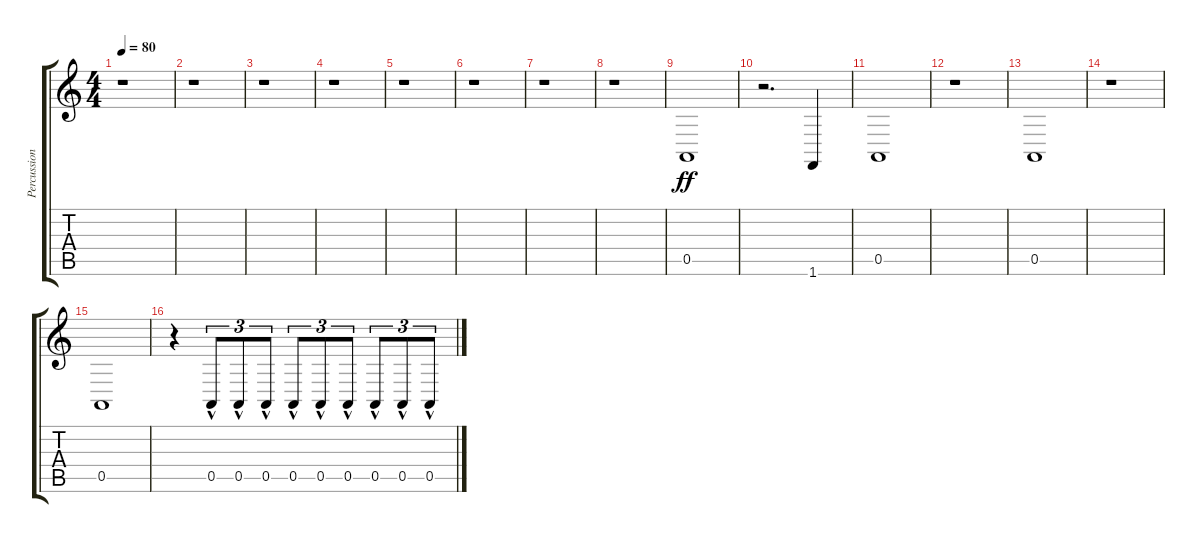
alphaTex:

\track ("Percussion" "Percussion") {instrument timpani}
\staff {score tabs}
\tuning (E4 B3 G3 D3 A2 E2) {hide}
\ts (4 4)
\tempo 80
\clef g2
\ks c
r.1{dy f} |
r.1 |
r.1 |
r.1 |
r.1 |
r.1 |
r.1 |
r.1 |
0.5.1{dy ff} |
r.2{d} 1.6.4 |
0.5.1 |
r.1 |
0.5.1 |
r.1 |
0.5.1 |
r.4 0.5{hac}.8{tu (3 2) volume 6} 0.5{hac}.8{tu (3 2) volume 16} 0.5{hac}.8{tu (3 2)} 0.5{hac}.8{tu (3 2)} 0.5{hac}.8{tu (3 2)} 0.5{hac}.8{tu (3 2)} 0.5{hac}.8{tu (3 2)} 0.5{hac}.8{tu (3 2)} 0.5{hac}.8{tu (3 2)}
